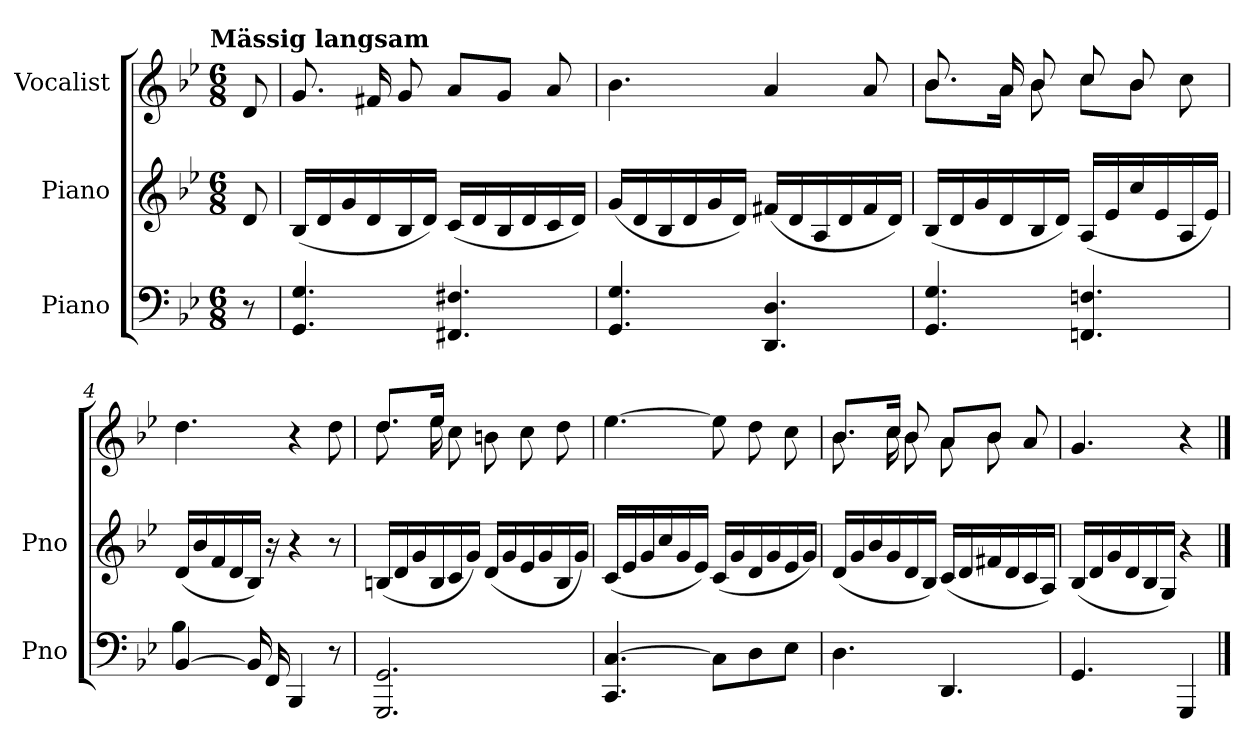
**kern	**kern	**kern
*part3	*part2	*part1
*staff3	*staff2	*staff1
*I"Piano	*I"Piano	*I"Vocalist
*I'Pno	*I'Pno	*
*clefF4	*clefG2	*clefG2
*k[b-e-]	*k[b-e-]	*k[b-e-]
*g:	*g:	*g:
!!LO:TX:omd:t=Mässig langsam
*M6/8	*M6/8	*M6/8
*MM88	*MM88	*MM88
=	=	=
8r	8d	8d
=1	=1	=1
4.GG 4.G	(16B-LL	8.g
.	16d	.
.	16g	.
.	16d	16f#X
.	16B-	8g
.	16dJJ)	.
4.FF#X 4.F#X	(16cLL	8aL
.	16d	.
.	16B-	8gJ
.	16d	.
.	16c	8a
.	16dJJ)	.
=2	=2	=2
4.GG 4.G	(16gLL	4.b-
.	16d	.
.	16B-	.
.	16d	.
.	16g	.
.	16dJJ)	.
4.DD 4.D	(16f#XLL	4a
.	16d	.
.	16A	.
.	16d	.
.	16f#	8a
.	16dJJ)	.
=3	=3	=3
*	*	*^
4.GG 4.G	(16B-LL	8.b-	8.b-L
.	16d	.	.
.	16g	.	.
.	16d	16a	16aJk
.	16B-	8b-	8b-
.	16dJJ)	.	.
4.FFn 4.Fn	(16ALL	8cc	8ccL
.	16e-	.	.
.	16cc	8b-	8b-J
.	16e-	.	.
.	16A	8cc	8ryy
.	16e-JJ)	.	.
*	*	*v	*v
=4	=4	=4
*^	*	*
[4BB-	4B-	(16dLL	4.dd
.	.	16b-	.
.	.	16f	.
.	.	16d	.
2ryy	16BB-]	16B-JJ)	.
.	16FF	16r	.
.	4BBB-	4r	4r
.	8r	8r	8dd
*v	*v	*	*
=5	=5	=5
*	*	*^
2.GGG 2.GG	(16BnLL	8.ddL	8.dd
.	16d	.	.
.	16g	.	.
.	16B	16ee-Jk	16ee-
.	16c	2ryy	8cc
.	16gJJ)	.	.
.	(16dLL	.	8bn
.	16g	.	.
.	16e-	.	8cc
.	16g	.	.
.	16B	.	8dd
.	16gJJ)	.	.
*	*	*v	*v
=6	=6	=6
4.CC [4.C	(16cLL	[4.ee-
.	16e-	.
.	16g	.
.	16cc	.
.	16g	.
.	16e-JJ)	.
8CL]	(16cLL	8ee-]
.	16g	.
8D	16d	8dd
.	16g	.
8E-J	16e-	8cc
.	16gJJ)	.
=7	=7	=7
*	*	*^
4.D	(16dLL	8.b-L	8.b-
.	16g	.	.
.	16b-	.	.
.	16g	16ccJk	16cc
.	16d	8b-	8b-
.	16B-JJ)	.	.
4.DD	(16cLL	8aL	8a
.	16d	.	.
.	16f#X	8b-J	8b-
.	16d	.	.
.	16c	8ryy	8a
.	16AJJ)	.	.
*	*	*v	*v
=8	=8	=8
4.GG	(16B-LL	4.g
.	16d	.
.	16g	.
.	16d	.
.	16B-	.
.	16GJJ)	.
4GGG	4r	4r
==	==	==
*-	*-	*-
